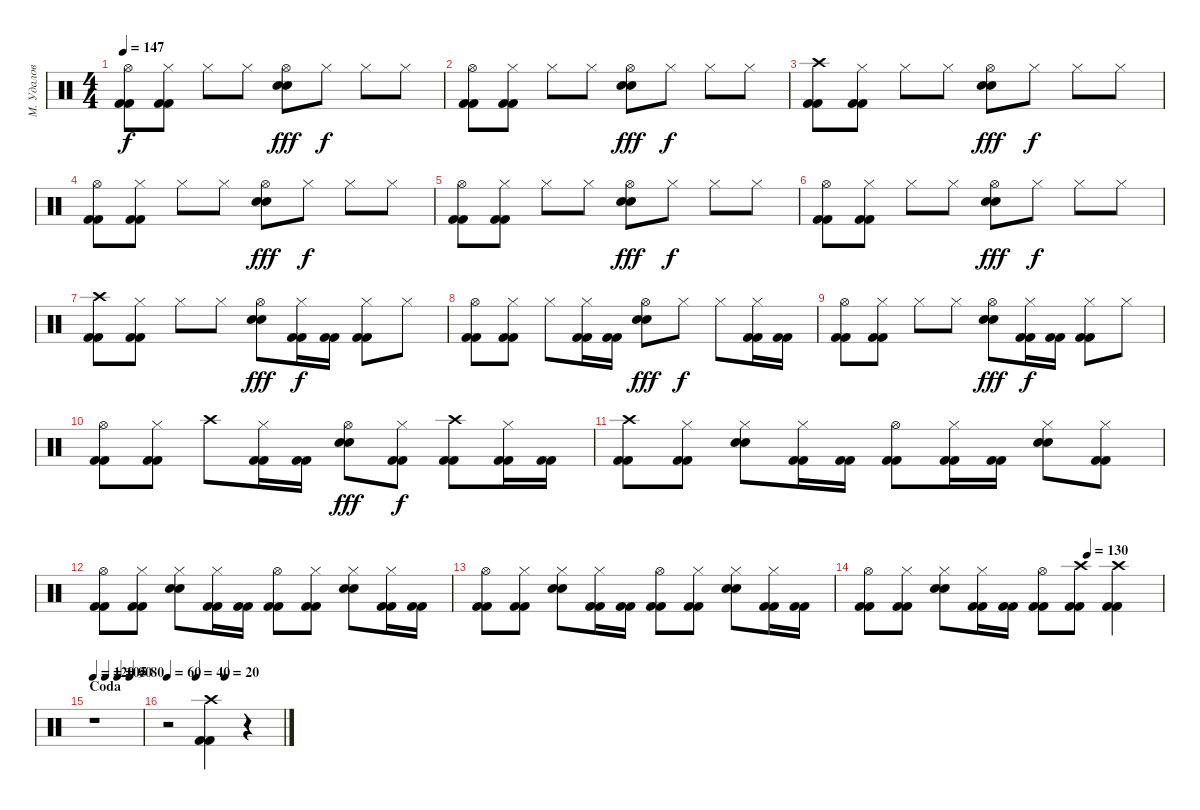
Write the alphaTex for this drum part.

\track ("М. Удалов" "М. Удалов") {instrument percussion}
\staff {score}
\articulation defaults
\ts (4 4)
\tempo 147
\clef neutral
\ks c
("Hi-Hat (open)" "Kick (hit) 2" "Kick (hit) 2").8{dy f} ("Hi-Hat (closed)" "Kick (hit) 2" "Kick (hit) 2").8 "Hi-Hat (closed)".8 "Hi-Hat (closed)".8 ("Hi-Hat (open)" "Electric Snare (hit)" "Electric Snare (hit)").8{dy fff} "Hi-Hat (closed)".8{dy f} "Hi-Hat (closed)".8 "Hi-Hat (closed)".8 |
("Hi-Hat (open)" "Kick (hit) 2" "Kick (hit) 2").8 ("Hi-Hat (closed)" "Kick (hit) 2" "Kick (hit) 2").8 "Hi-Hat (closed)".8 "Hi-Hat (closed)".8 ("Hi-Hat (open)" "Electric Snare (hit)" "Electric Snare (hit)").8{dy fff} "Hi-Hat (closed)".8{dy f} "Hi-Hat (closed)".8 "Hi-Hat (closed)".8 |
("Crash high (hit)" "Kick (hit) 2" "Kick (hit) 2").8 ("Hi-Hat (closed)" "Kick (hit) 2" "Kick (hit) 2").8 "Hi-Hat (closed)".8 "Hi-Hat (closed)".8 ("Hi-Hat (open)" "Electric Snare (hit)" "Electric Snare (hit)").8{dy fff} "Hi-Hat (closed)".8{dy f} "Hi-Hat (closed)".8 "Hi-Hat (closed)".8 |
("Hi-Hat (open)" "Kick (hit) 2" "Kick (hit) 2").8 ("Hi-Hat (closed)" "Kick (hit) 2" "Kick (hit) 2").8 "Hi-Hat (closed)".8 "Hi-Hat (closed)".8 ("Hi-Hat (open)" "Electric Snare (hit)" "Electric Snare (hit)").8{dy fff} "Hi-Hat (closed)".8{dy f} "Hi-Hat (closed)".8 "Hi-Hat (closed)".8 |
("Hi-Hat (open)" "Kick (hit) 2" "Kick (hit) 2").8 ("Hi-Hat (closed)" "Kick (hit) 2" "Kick (hit) 2").8 "Hi-Hat (closed)".8 "Hi-Hat (closed)".8 ("Hi-Hat (open)" "Electric Snare (hit)" "Electric Snare (hit)").8{dy fff} "Hi-Hat (closed)".8{dy f} "Hi-Hat (closed)".8 "Hi-Hat (closed)".8 |
("Hi-Hat (open)" "Kick (hit) 2" "Kick (hit) 2").8 ("Hi-Hat (closed)" "Kick (hit) 2" "Kick (hit) 2").8 "Hi-Hat (closed)".8 "Hi-Hat (closed)".8 ("Hi-Hat (open)" "Electric Snare (hit)" "Electric Snare (hit)").8{dy fff} "Hi-Hat (closed)".8{dy f} "Hi-Hat (closed)".8 "Hi-Hat (closed)".8 |
("Crash high (hit)" "Kick (hit) 2" "Kick (hit) 2").8 ("Hi-Hat (closed)" "Kick (hit) 2" "Kick (hit) 2").8 "Hi-Hat (closed)".8 "Hi-Hat (closed)".8 ("Hi-Hat (open)" "Electric Snare (hit)" "Electric Snare (hit)").8{dy fff} ("Hi-Hat (closed)" "Kick (hit) 2" "Kick (hit) 2").16{dy f} ("Kick (hit) 2" "Kick (hit) 2").16 ("Hi-Hat (closed)" "Kick (hit) 2" "Kick (hit) 2").8 "Hi-Hat (closed)".8 |
("Hi-Hat (open)" "Kick (hit) 2" "Kick (hit) 2").8 ("Hi-Hat (closed)" "Kick (hit) 2" "Kick (hit) 2").8 "Hi-Hat (closed)".8 ("Hi-Hat (closed)" "Kick (hit) 2" "Kick (hit) 2").16 ("Kick (hit) 2" "Kick (hit) 2").16 ("Hi-Hat (open)" "Electric Snare (hit)" "Electric Snare (hit)").8{dy fff} "Hi-Hat (closed)".8{dy f} "Hi-Hat (closed)".8 ("Hi-Hat (closed)" "Kick (hit) 2" "Kick (hit) 2").16 ("Kick (hit) 2" "Kick (hit) 2").16 |
("Hi-Hat (open)" "Kick (hit) 2" "Kick (hit) 2").8 ("Hi-Hat (closed)" "Kick (hit) 2" "Kick (hit) 2").8 "Hi-Hat (closed)".8 "Hi-Hat (closed)".8 ("Hi-Hat (open)" "Electric Snare (hit)" "Electric Snare (hit)").8{dy fff} ("Hi-Hat (closed)" "Kick (hit) 2" "Kick (hit) 2").16{dy f} ("Kick (hit) 2" "Kick (hit) 2").16 ("Hi-Hat (closed)" "Kick (hit) 2" "Kick (hit) 2").8 "Hi-Hat (closed)".8 |
("Hi-Hat (open)" "Kick (hit) 2" "Kick (hit) 2").8 ("Hi-Hat (closed)" "Kick (hit) 2" "Kick (hit) 2").8 "Crash high (hit)".8 ("Hi-Hat (closed)" "Kick (hit) 2" "Kick (hit) 2").16 ("Kick (hit) 2" "Kick (hit) 2").16 ("Hi-Hat (open)" "Electric Snare (hit)" "Electric Snare (hit)").8{dy fff} ("Hi-Hat (closed)" "Kick (hit) 2" "Kick (hit) 2").8{dy f} ("Crash high (hit)" "Kick (hit) 2" "Kick (hit) 2").8 ("Hi-Hat (closed)" "Kick (hit) 2" "Kick (hit) 2").16 ("Kick (hit) 2" "Kick (hit) 2").16 |
("Crash high (hit)" "Kick (hit) 2" "Kick (hit) 2").8 ("Hi-Hat (closed)" "Kick (hit) 2" "Kick (hit) 2").8 ("Hi-Hat (closed)" "Electric Snare (hit)" "Electric Snare (hit)").8 ("Hi-Hat (closed)" "Kick (hit) 2" "Kick (hit) 2").16 ("Kick (hit) 2" "Kick (hit) 2").16 ("Hi-Hat (open)" "Kick (hit) 2" "Kick (hit) 2").8 ("Hi-Hat (closed)" "Kick (hit) 2" "Kick (hit) 2").16 ("Kick (hit) 2" "Kick (hit) 2").16 ("Hi-Hat (closed)" "Electric Snare (hit)" "Electric Snare (hit)").8 ("Hi-Hat (closed)" "Kick (hit) 2" "Kick (hit) 2").8 |
("Hi-Hat (open)" "Kick (hit) 2" "Kick (hit) 2").8 ("Hi-Hat (closed)" "Kick (hit) 2" "Kick (hit) 2").8 ("Hi-Hat (closed)" "Electric Snare (hit)" "Electric Snare (hit)").8 ("Hi-Hat (closed)" "Kick (hit) 2" "Kick (hit) 2").16 ("Kick (hit) 2" "Kick (hit) 2").16 ("Hi-Hat (open)" "Kick (hit) 2" "Kick (hit) 2").8 ("Hi-Hat (closed)" "Kick (hit) 2" "Kick (hit) 2").8 ("Hi-Hat (closed)" "Electric Snare (hit)" "Electric Snare (hit)").8 ("Hi-Hat (closed)" "Kick (hit) 2" "Kick (hit) 2").16 ("Kick (hit) 2" "Kick (hit) 2").16 |
("Hi-Hat (open)" "Kick (hit) 2" "Kick (hit) 2").8 ("Hi-Hat (closed)" "Kick (hit) 2" "Kick (hit) 2").8 ("Hi-Hat (closed)" "Electric Snare (hit)" "Electric Snare (hit)").8 ("Hi-Hat (closed)" "Kick (hit) 2" "Kick (hit) 2").16 ("Kick (hit) 2" "Kick (hit) 2").16 ("Hi-Hat (open)" "Kick (hit) 2" "Kick (hit) 2").8 ("Hi-Hat (closed)" "Kick (hit) 2" "Kick (hit) 2").8 ("Hi-Hat (closed)" "Electric Snare (hit)" "Electric Snare (hit)").8 ("Hi-Hat (closed)" "Kick (hit) 2" "Kick (hit) 2").16 ("Kick (hit) 2" "Kick (hit) 2").16 |
\tempo (130 0.75)
("Hi-Hat (open)" "Kick (hit) 2" "Kick (hit) 2").8 ("Hi-Hat (closed)" "Kick (hit) 2" "Kick (hit) 2").8 ("Hi-Hat (closed)" "Electric Snare (hit)" "Electric Snare (hit)").8 ("Hi-Hat (closed)" "Kick (hit) 2" "Kick (hit) 2").16 ("Kick (hit) 2" "Kick (hit) 2").16 ("Hi-Hat (open)" "Kick (hit) 2" "Kick (hit) 2").8 ("Crash high (hit)" "Kick (hit) 2" "Kick (hit) 2").8 ("Crash high (hit)" "Kick (hit) 2" "Kick (hit) 2").4 |
\section ("" "Coda")
\tempo 120
\tempo (105 0.25)
\tempo (90 0.5)
\tempo (80 0.75)
r.1 |
\tempo 60
\tempo (40 0.25)
\tempo (20 0.5)
r.2 ("Crash high (hit)" "Kick (hit) 2" "Kick (hit) 2").4 r.4
